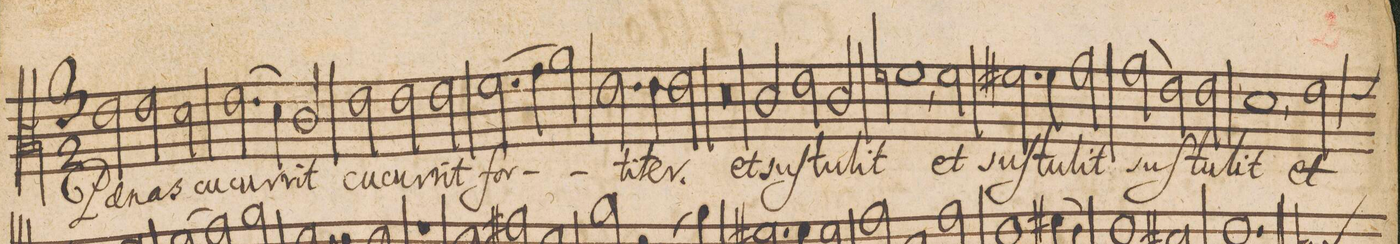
**kern	**text	**dynam
*I"Alto.	*	*
*clefC3	*	*
*k[]	*	*
*met(C|)	*	*
*M2/2	*	*
*M3/2	*	*
2e\	Poe-	.
2e\	-nas	.
2d\	cu-	.
=92	=92	=92
(2.e\	-cur-	.
4d\)	.	.
2c/	-rit	.
=93	=93	=93
2e\	cu-	.
2e\	-cur-	.
2e\	-rit	.
=94	=94	=94
(2.f\	for-	.
4g\	.	.
2a\)	.	.
=95	=95	=95
2.e\	.	.
4e\	-ti-	.
2e\	-ter.	.
=96	=96	=96
0.r	.	.
=97	=97	=97
=98	=98	=98
2c/	et	.
2e\	suſ-	.
2c/	-tu-	.
=99	=99	=99
1fn\,<	-lit	.
2f\	et	.
=100	=100	=100
2.f#X\	suſ-	.
4f#\	-tu-	.
2g\	-lit	.
=101	=101	=101
(2g\	suſ-	.
2e\)	.	.
2e\	-tu-	.
=102	=102	=102
1d\,<	-lit	.
2e\	et	.
*custos:e	*	*
=103	=103	=103
*-	*-	*-
